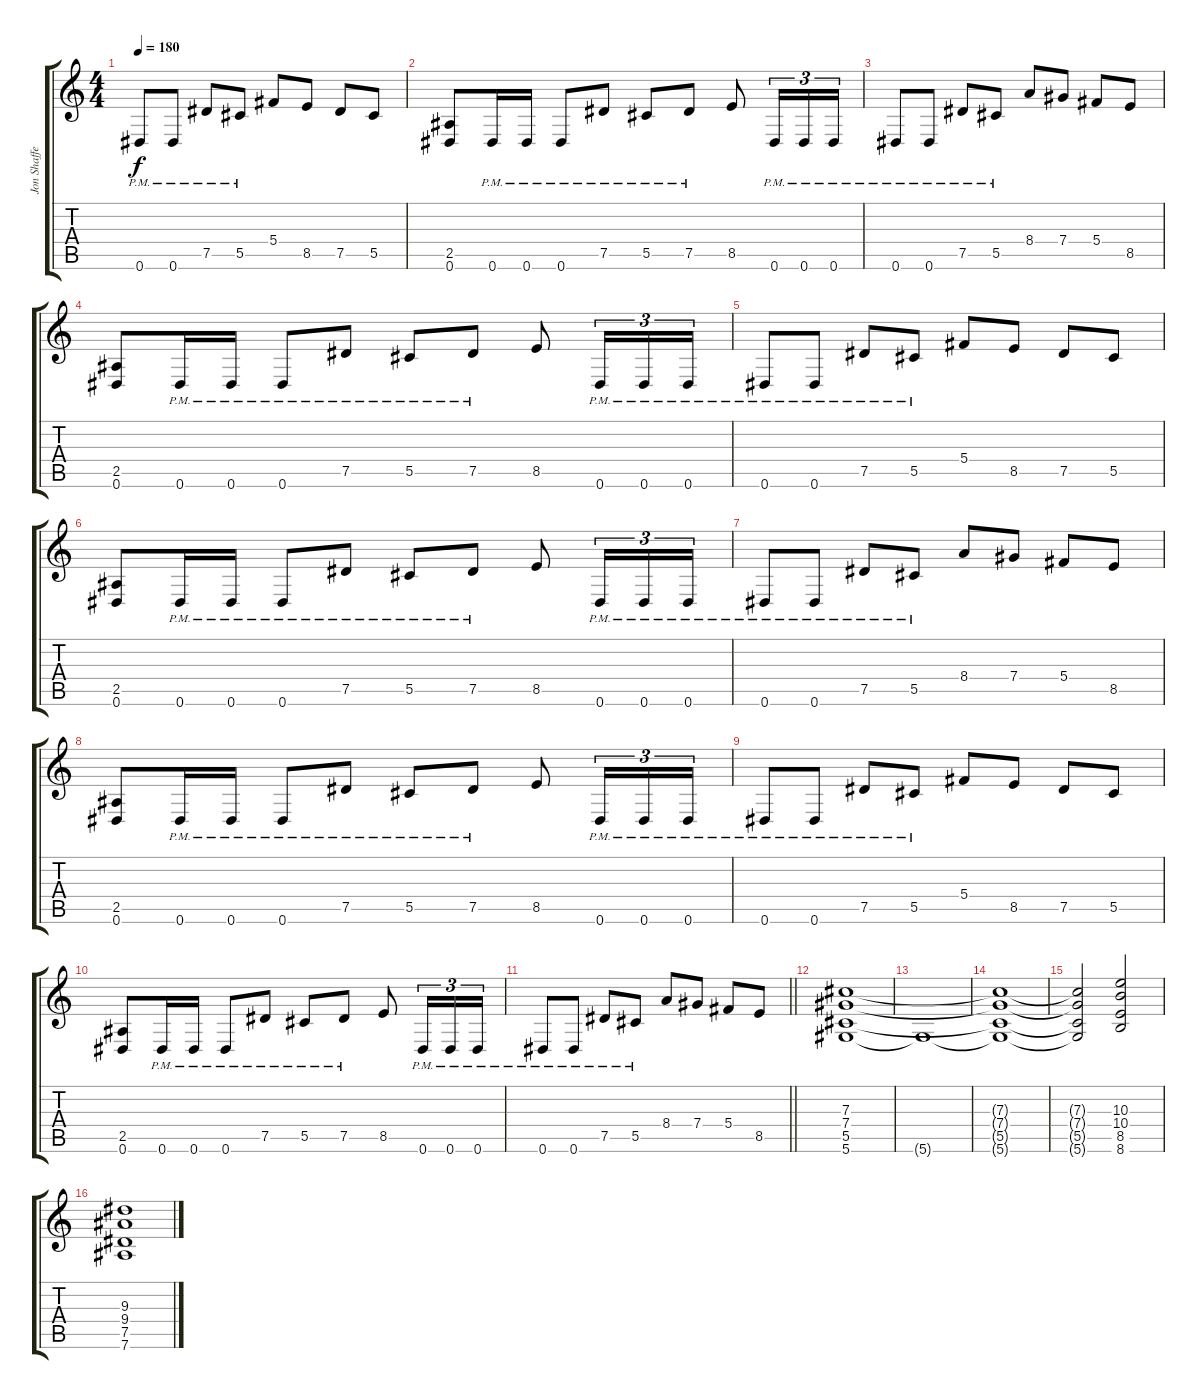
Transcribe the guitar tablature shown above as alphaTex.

\track ("Jon Shaffer" "Jon Shaffe") {instrument overdrivenguitar}
\staff {score tabs}
\tuning (Eb4 Bb3 Gb3 Db3 Ab2 Eb2) {hide}
\ts (4 4)
\tempo 180
\clef g2
\ks c
0.6{pm}.8{dy f} 0.6{pm}.8 7.5{pm}.8 5.5{pm}.8 5.4.8 8.5.8 7.5.8 5.5.8 |
(2.5 0.6).8 0.6{pm}.16 0.6{pm}.16 0.6{pm}.8 7.5{pm}.8 5.5{pm}.8 7.5{pm}.8 8.5.8 0.6{pm}.16{tu (3 2)} 0.6{pm}.16{tu (3 2)} 0.6{pm}.16{tu (3 2)} |
0.6{pm}.8 0.6{pm}.8 7.5{pm}.8 5.5{pm}.8 8.4.8 7.4.8 5.4.8 8.5.8 |
(2.5 0.6).8 0.6{pm}.16 0.6{pm}.16 0.6{pm}.8 7.5{pm}.8 5.5{pm}.8 7.5{pm}.8 8.5.8 0.6{pm}.16{tu (3 2)} 0.6{pm}.16{tu (3 2)} 0.6{pm}.16{tu (3 2)} |
0.6{pm}.8 0.6{pm}.8 7.5{pm}.8 5.5{pm}.8 5.4.8 8.5.8 7.5.8 5.5.8 |
(2.5 0.6).8 0.6{pm}.16 0.6{pm}.16 0.6{pm}.8 7.5{pm}.8 5.5{pm}.8 7.5{pm}.8 8.5.8 0.6{pm}.16{tu (3 2)} 0.6{pm}.16{tu (3 2)} 0.6{pm}.16{tu (3 2)} |
0.6{pm}.8 0.6{pm}.8 7.5{pm}.8 5.5{pm}.8 8.4.8 7.4.8 5.4.8 8.5.8 |
(2.5 0.6).8 0.6{pm}.16 0.6{pm}.16 0.6{pm}.8 7.5{pm}.8 5.5{pm}.8 7.5{pm}.8 8.5.8 0.6{pm}.16{tu (3 2)} 0.6{pm}.16{tu (3 2)} 0.6{pm}.16{tu (3 2)} |
0.6{pm}.8 0.6{pm}.8 7.5{pm}.8 5.5{pm}.8 5.4.8 8.5.8 7.5.8 5.5.8 |
(2.5 0.6).8 0.6{pm}.16 0.6{pm}.16 0.6{pm}.8 7.5{pm}.8 5.5{pm}.8 7.5{pm}.8 8.5.8 0.6{pm}.16{tu (3 2)} 0.6{pm}.16{tu (3 2)} 0.6{pm}.16{tu (3 2)} |
\barLineRight lightlight
0.6{pm}.8 0.6{pm}.8 7.5{pm}.8 5.5{pm}.8 8.4.8 7.4.8 5.4.8 8.5.8 |
(7.3 7.4 5.5 5.6).1 |
5.6{t}.1 |
(7.3{t} 7.4{t} 5.5{t} 5.6{t}).1 |
(7.3{t} 7.4{t} 5.5{t} 5.6{t}).2 (10.3 10.4 8.5 8.6).2 |
(9.3 9.4 7.5 7.6).1
